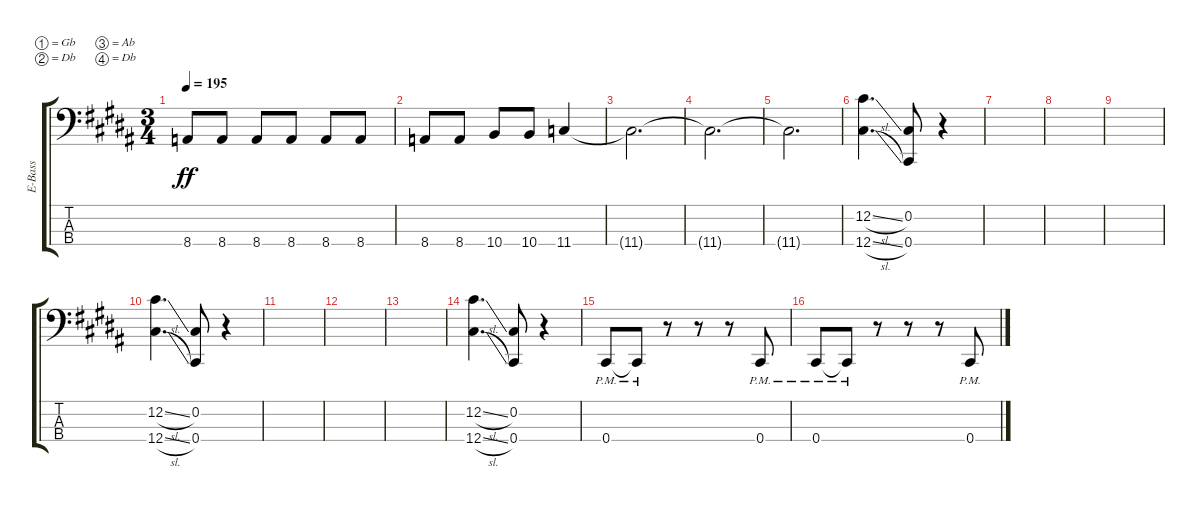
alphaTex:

\bracketExtendMode groupsimilarinstruments
\otherSystemsTrackNameOrientation horizontal
\track ("Electric Bass" "E-Bass") {instrument electricbassfinger}
\staff {score tabs}
\tuning (Gb2 Db2 Ab1 Db1)
\ts (3 4)
\tempo 195
\clef f4
\ks b
8.4{acc b}.8{dy ff beam Up} 8.4{acc b}.8{beam Up} 8.4{acc b}.8{beam Up} 8.4{acc b}.8{beam Up} 8.4{acc b}.8{beam Up} 8.4{acc b}.8{beam Up} |
8.4{acc b}.8{beam Up} 8.4{acc b}.8{beam Up} 10.4{acc forcenatural}.8{beam Up} 10.4{acc forcenatural}.8{beam Up} 11.4{acc b}.4{beam Up} |
11.4{t acc b}.2{d beam Down} |
11.4{t acc b}.2{d beam Down} |
11.4{t acc b}.2{d beam Down} |
(12.2{sl acc forcenatural} 12.4{sl acc forcenatural}).4{d beam Down} (0.2{acc forcenatural} 0.4{acc forcenatural}).8{beam Up} r.4{beam Up} |
|
|
|
(12.2{sl acc forcenatural} 12.4{sl acc forcenatural}).4{d beam Down} (0.2{acc forcenatural} 0.4{acc forcenatural}).8{beam Up} r.4{beam Up} |
|
|
|
(12.2{sl acc forcenatural} 12.4{sl acc forcenatural}).4{d beam Down} (0.2{acc forcenatural} 0.4{acc forcenatural}).8{beam Up} r.4{beam Up} |
0.4{pm acc forcenatural}.8{beam Up} 0.4{pm t acc forcenatural}.8{beam Up} r.8{beam Up} r.8{beam Up} r.8{beam Up} 0.4{pm acc forcenatural}.8{beam Up} |
0.4{pm acc forcenatural}.8{beam Up} 0.4{pm t acc forcenatural}.8{beam Up} r.8{beam Up} r.8{beam Up} r.8{beam Up} 0.4{pm acc forcenatural}.8{beam Up}
